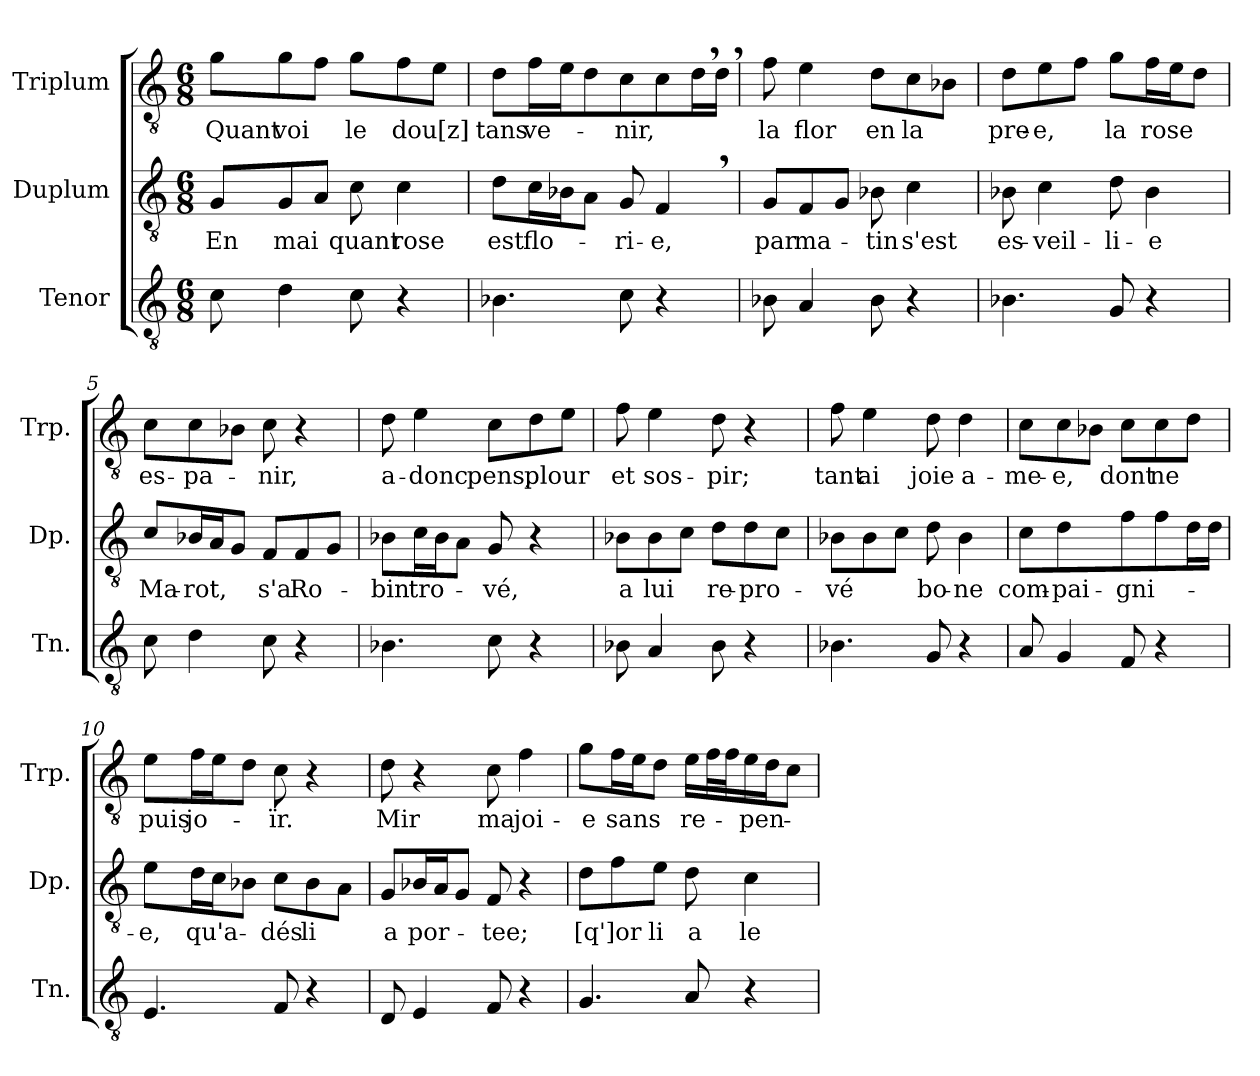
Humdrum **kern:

**kern	**kern	**text	**kern	**text
*part3	*part2	*part2	*part1	*part1
*staff3	*staff2	*staff2	*staff1	*staff1
*I"Tenor	*I"Duplum	*	*I"Triplum	*
*I'Tn.	*I'Dp.	*	*I'Trp.	*
*clefGv2	*clefGv2	*	*clefGv2	*
*k[]	*k[]	*	*k[]	*
*M6/8	*M6/8	*	*M6/8	*
=1	=1	=1	=1	=1
!	!	!LO:LY:b	!	!LO:LY:b
8c\	8G/L	En	8g\L	Quant
!	!	!LO:LY:b	!	!LO:LY:b
4d\	8G/	mai	8g\	voi
.	8A/J	.	8f\J	.
!	!	!LO:LY:b	!	!LO:LY:b
8c\	8c\	quant	8g\L	le
!	!	!LO:LY:b	!	!LO:LY:b
4r	4c\	rose	8f\	dou[z]
.	.	.	8e\J	.
=2	=2	=2	=2	=2
!	!	!LO:LY:b	!	!LO:LY:b
4.B-X\	8d\L	est	8d\L	tans
!	!	!LO:LY:b	!	!LO:LY:b
.	16c\L	flo-	16f\L	ve-
.	16B-X\J	.	16e\J	.
.	8A\J	.	8d\J	.
!	!	!LO:LY:b	!	!LO:LY:b
8c\	8G/	-ri-	8c\L	-nir,
!	!	!LO:LY:b	!	!
4r	4F,/	-e,	8c\	.
*	*	*	*tremolo	*
.	.	.	16d,\	.
.	.	.	16d,\JJ	.
*	*	*	*Xtremolo	*
=3	=3	=3	=3	=3
!	!	!LO:LY:b	!	!LO:LY:b
8B-X\	8G/L	par	8f\	la
!	!	!LO:LY:b	!	!LO:LY:b
4A/	8F/	ma-	4e\	flor
.	8G/J	.	.	.
!	!	!LO:LY:b	!	!LO:LY:b
8B-\	8B-X\	-tin	8d\L	en
!	!	!LO:LY:b	!	!LO:LY:b
4r	4c\	s'est	8c\	la
.	.	.	8B-i\J	.
=4	=4	=4	=4	=4
!	!	!LO:LY:b	!	!LO:LY:b
4.B-X\	8B-X\	es-	8d\L	pre-
!	!	!LO:LY:b	!	!LO:LY:b
.	4c\	-veil-	8e\	-e,
.	.	.	8f\J	.
!	!	!LO:LY:b	!	!LO:LY:b
8G/	8d\	-li-	8g\L	la
!	!	!LO:LY:b	!	!LO:LY:b
4r	4B-\	-e	16f\L	rose
.	.	.	16e\J	.
.	.	.	8d\J	.
!!LO:LB:g=z
=5	=5	=5	=5	=5
!	!	!LO:LY:b	!	!LO:LY:b
8c\	8c/L	Ma-	8c\L	es-
!	!	!LO:LY:b	!	!LO:LY:b
4d\	16B-X/L	-rot,	8c\	-pa-
.	16A/J	.	.	.
.	8G/J	.	8B-i\J	.
!	!	!LO:LY:b	!	!LO:LY:b
8c\	8F/L	s'a	8c\	-nir,
!	!	!LO:LY:b	!	!
4r	8F/	Ro-	4r	.
.	8G/J	.	.	.
=6	=6	=6	=6	=6
!	!	!LO:LY:b	!	!LO:LY:b
4.B-X\	8B-X\L	-bin	8d\	a-
!	!	!LO:LY:b	!	!LO:LY:b
.	16c\L	tro-	4e\	-donc
.	16B-\J	.	.	.
.	8A\J	.	.	.
!	!	!LO:LY:b	!	!LO:LY:b
8c\	8G/	-vé,	8c\L	pens,
!	!	!	!	!LO:LY:b
4r	4r	.	8d\	plour
.	.	.	8e\J	.
=7	=7	=7	=7	=7
!	!	!LO:LY:b	!	!LO:LY:b
8B-X\	8B-X\L	a	8f\	et
!	!	!LO:LY:b	!	!LO:LY:b
4A/	8B-\	lui	4e\	sos-
.	8c\J	.	.	.
!	!	!LO:LY:b	!	!LO:LY:b
8B-\	8d\L	re-	8d\	-pir;
!	!	!LO:LY:b	!	!
4r	8d\	-pro-	4r	.
.	8c\J	.	.	.
=8	=8	=8	=8	=8
!	!	!LO:LY:b	!	!LO:LY:b
4.B-X\	8B-X\L	-vé	8f\	tant
!	!	!	!	!LO:LY:b
.	8B-\	.	4e\	ai
.	8c\J	.	.	.
!	!	!LO:LY:b	!	!LO:LY:b
8G/	8d\	bo-	8d\	joie
!	!	!LO:LY:b	!	!LO:LY:b
4r	4B-\	-ne	4d\	a-
=9	=9	=9	=9	=9
!	!	!LO:LY:b	!	!LO:LY:b
8A/	8c\	com-	8c\L	-me-
!	!	!LO:LY:b	!	!LO:LY:b
4G/	4d\	-pai-	8c\	-e,
.	.	.	8B-i\J	.
!	!	!LO:LY:b	!	!LO:LY:b
8F/	8f\L	-gni-	8c\L	dont
!	!	!	!	!LO:LY:b
4r	8f\	.	8c\	ne
*	*tremolo	*	*	*
.	16d\	.	8d\J	.
.	16d\JJ	.	.	.
*	*Xtremolo	*	*	*
!!LO:LB:g=z
=10	=10	=10	=10	=10
!	!	!LO:LY:b	!	!LO:LY:b
4.E/	8e\L	-e,	8e\L	puis
!	!	!LO:LY:b	!	!LO:LY:b
.	16d\L	qu'a-	16f\L	jo-
.	16c\J	.	16e\J	.
.	8B-X\J	.	8d\J	.
!	!	!LO:LY:b	!	!LO:LY:b
8F/	8c\L	-dés	8c\	-ïr.
!	!	!LO:LY:b	!	!
4r	8B-\	li	4r	.
.	8A\J	.	.	.
=11	=11	=11	=11	=11
!	!	!LO:LY:b	!	!LO:LY:b
8D/	8G/L	a	8d\	Mir
!	!	!LO:LY:b	!	!
4E/	16B-X/L	por-	4r	.
.	16A/J	.	.	.
.	8G/J	.	.	.
!	!	!LO:LY:b	!	!LO:LY:b
8F/	8F/	-tee;	8c\	ma
!	!	!	!	!LO:LY:b
4r	4r	.	4f\	joi-
=12	=12	=12	=12	=12
!	!	!LO:LY:b	!	!LO:LY:b
4.G/	8d\L	[q']or	8g\L	-e
!	!	!	!	!LO:LY:b
.	8f\	.	16f\L	sans
.	.	.	16e\J	.
!	!	!LO:LY:b	!	!
.	8e\J	li	8d\J	.
!	!	!LO:LY:b	!	!LO:LY:b
8A/	8d\	a	16e\LL	re-
*	*	*	*tremolo	*
.	.	.	32f\	.
.	.	.	32f\	.
*	*	*	*Xtremolo	*
!	!	!LO:LY:b	!	!LO:LY:b
4r	4c\	le	16e\	-pen-
.	.	.	16d\J	.
.	.	.	8c\J	.
=	=	=	=	=
*-	*-	*-	*-	*-
